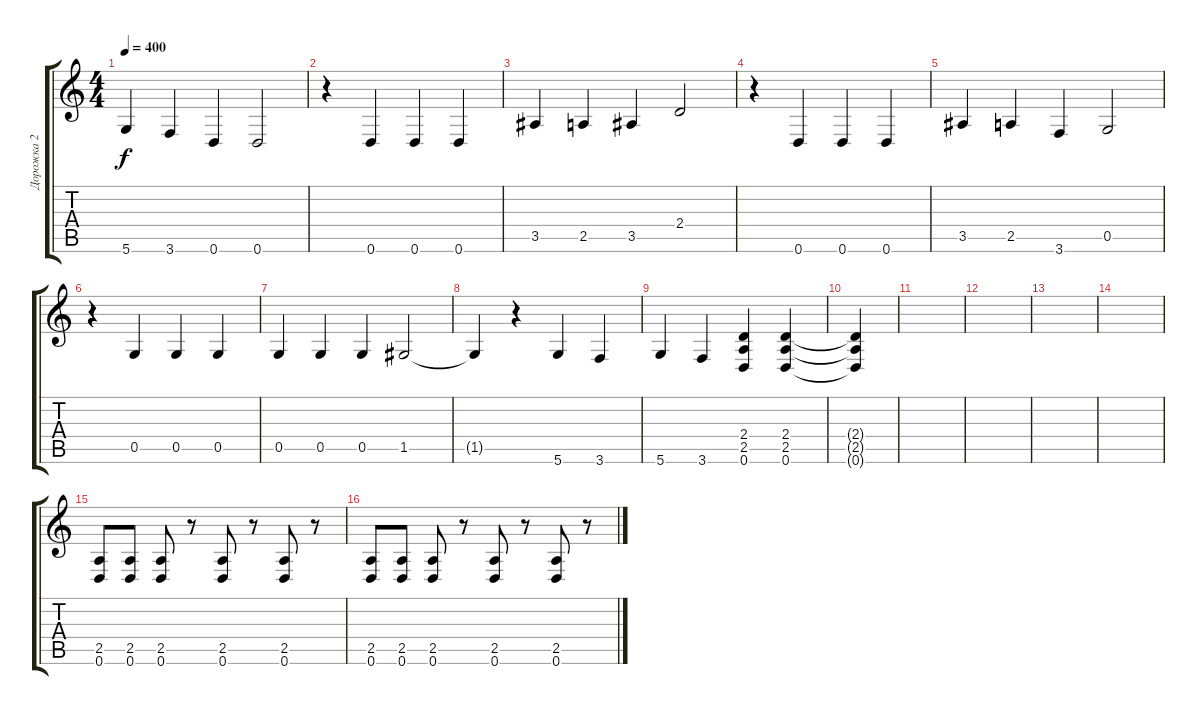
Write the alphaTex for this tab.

\track ("Дорожка 2" "Дорожка 2") {instrument overdrivenguitar}
\staff {score tabs}
\tuning (D4 A3 F3 C3 G2 D2) {hide}
\ts (4 4)
\tempo 400
\clef g2
\ks c
5.6.4{dy f} 3.6.4 0.6.4 0.6.2 |
r.4 0.6.4 0.6.4 0.6.4 |
3.5.4 2.5.4 3.5.4 2.4.2 |
r.4 0.6.4 0.6.4 0.6.4 |
3.5.4 2.5.4 3.6.4 0.5.2 |
r.4 0.5.4 0.5.4 0.5.4 |
0.5.4 0.5.4 0.5.4 1.5.2 |
1.5{t}.4 r.4 5.6.4 3.6.4 |
5.6.4 3.6.4 (2.4 2.5 0.6).4 (2.4 2.5 0.6).4 |
(2.4{t} 2.5{t} 0.6{t}).4 |
|
|
|
|
(2.5 0.6).8 (2.5 0.6).8 (2.5 0.6).8 r.8 (2.5 0.6).8 r.8 (2.5 0.6).8 r.8 |
(2.5 0.6).8 (2.5 0.6).8 (2.5 0.6).8 r.8 (2.5 0.6).8 r.8 (2.5 0.6).8 r.8
